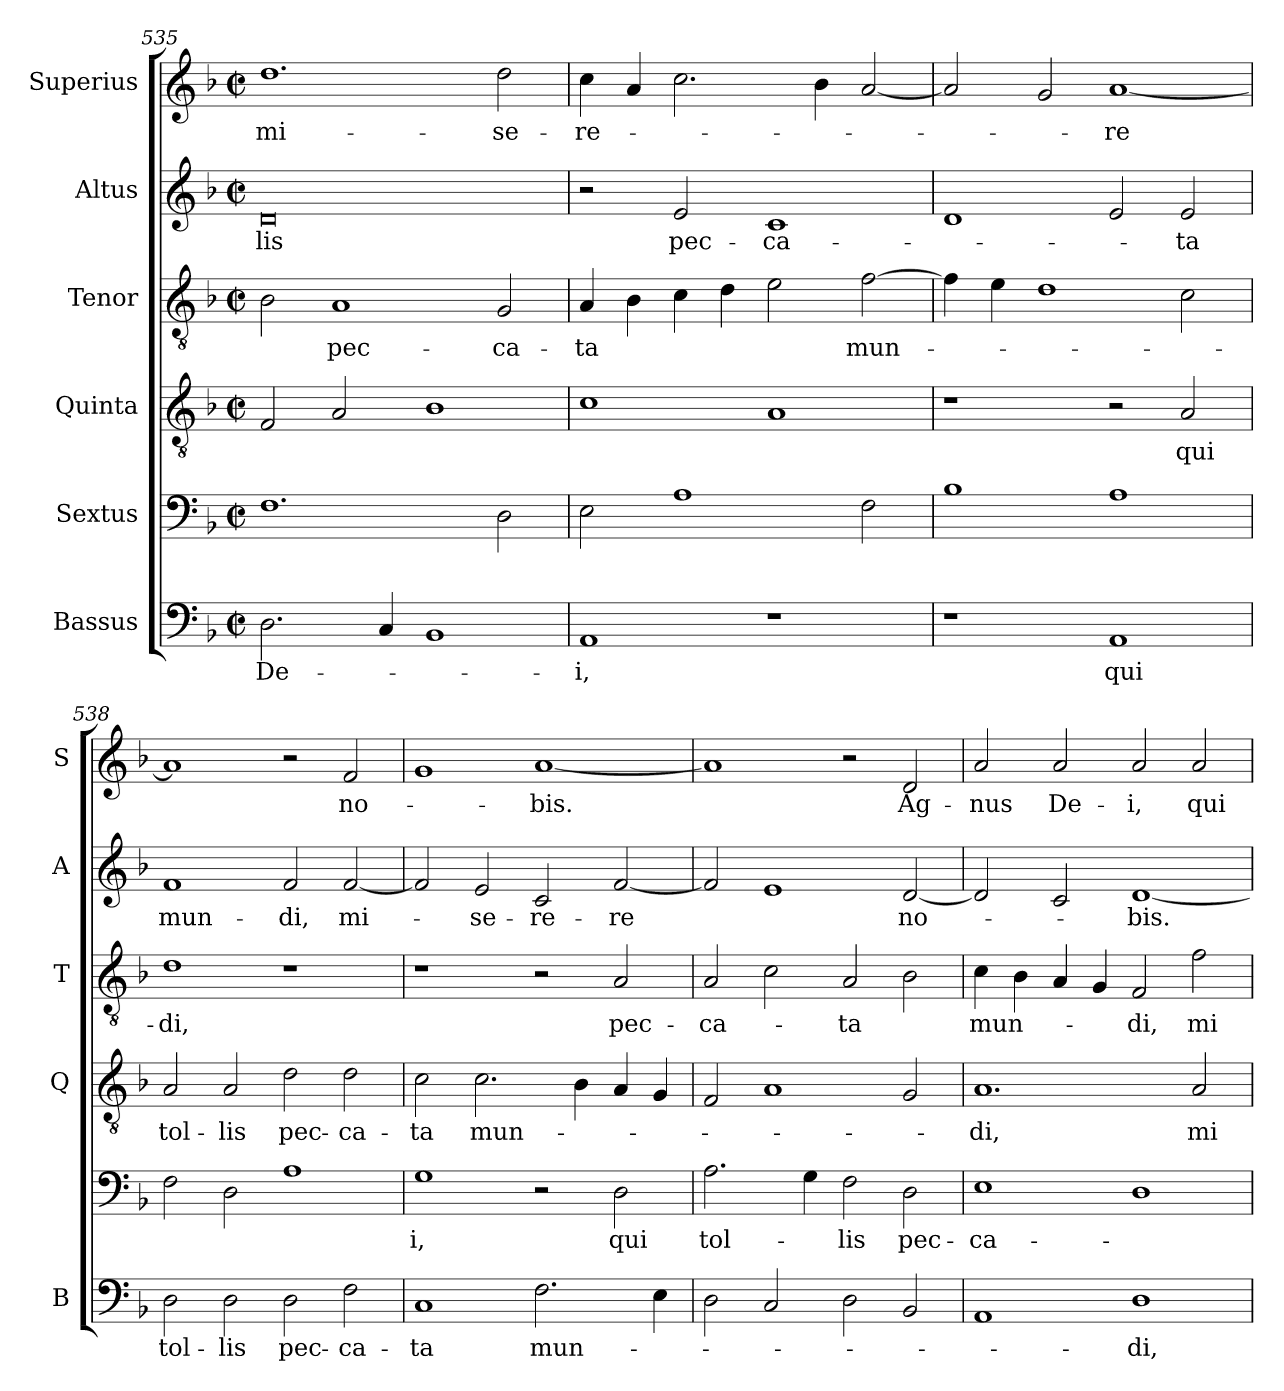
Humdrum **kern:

**kern	**text	**kern	**text	**kern	**text	**kern	**text	**kern	**text	**kern	**text
*part6	*part6	*part5	*part5	*part4	*part4	*part3	*part3	*part2	*part2	*part1	*part1
*staff6	*staff6	*staff5	*staff5	*staff4	*staff4	*staff3	*staff3	*staff2	*staff2	*staff1	*staff1
*I"Bassus	*	*I"Sextus	*	*I"Quinta	*	*I"Tenor	*	*I"Altus	*	*I"Superius	*
*I'B	*	*	*	*I'Q	*	*I'T	*	*I'A	*	*I'S	*
*clefF4	*	*clefF4	*	*clefGv2	*	*clefGv2	*	*clefG2	*	*clefG2	*
*k[b-]	*	*k[b-]	*	*k[b-]	*	*k[b-]	*	*k[b-]	*	*k[b-]	*
*F:	*	*F:	*	*F:	*	*F:	*	*F:	*	*F:	*
*M2/2	*	*M2/2	*	*M2/2	*	*M2/2	*	*M2/2	*	*M2/2	*
*met(c|)	*	*met(c|)	*	*met(c|)	*	*met(c|)	*	*met(c|)	*	*met(c|)	*
=535	=535	=535	=535	=535	=535	=535	=535	=535	=535	=535	=535
!	!LO:LY:b	!	!	!	!	!	!	!	!LO:LY:b	!	!LO:LY:b
2.D\	De-	1.F	.	2F/	.	2B-\	.	0d	-lis	1.dd	mi-
!	!	!	!	!	!	!	!LO:LY:b	!	!	!	!
.	.	.	.	2A/	.	1A	pec-	.	.	.	.
4C/	.	.	.	.	.	.	.	.	.	.	.
1BB-	.	.	.	1B-	.	.	.	.	.	.	.
!	!	!	!	!	!	!	!LO:LY:b	!	!	!	!LO:LY:b
.	.	2D\	.	.	.	2G/	-ca-	.	.	2dd\	-se-
=536	=536	=536	=536	=536	=536	=536	=536	=536	=536	=536	=536
!	!LO:LY:b	!	!	!	!	!	!LO:LY:b	!	!	!	!LO:LY:b
1AA	-i,	2E\	.	1c	.	4A/	-ta	2r	.	4cc\	-re-
.	.	.	.	.	.	4B-\	.	.	.	4a/	.
!	!	!	!	!	!	!	!	!	!LO:LY:b	!	!
.	.	1A	.	.	.	4c\	.	2e/	pec-	2.cc\	.
.	.	.	.	.	.	4d\	.	.	.	.	.
!	!	!	!	!	!	!	!	!	!LO:LY:b	!	!
1r	.	.	.	1A	.	2e\	.	1c	-ca-	.	.
.	.	.	.	.	.	.	.	.	.	4b-\	.
!	!	!	!	!	!	!	!LO:LY:b	!	!	!	!
.	.	2F\	.	.	.	[2f\	mun-	.	.	[2a/	.
=537	=537	=537	=537	=537	=537	=537	=537	=537	=537	=537	=537
1r	.	1B-	.	1r	.	4f\]	.	1d	.	2a/]	.
.	.	.	.	.	.	4e\	.	.	.	.	.
.	.	.	.	.	.	1d	.	.	.	2g/	.
!	!LO:LY:b	!	!	!	!	!	!	!	!	!	!LO:LY:b
1AA	qui	1A	.	2r	.	.	.	2e/	.	[1a	-re
!	!	!	!	!	!LO:LY:b	!	!	!	!LO:LY:b	!	!
.	.	.	.	2A/	qui	2c\	.	2e/	-ta	.	.
=538	=538	=538	=538	=538	=538	=538	=538	=538	=538	=538	=538
!	!LO:LY:b	!	!	!	!LO:LY:b	!	!LO:LY:b	!	!LO:LY:b	!	!
2D\	tol-	2F\	.	2A/	tol-	1d	-di,	1f	mun-	1a]	.
!	!LO:LY:b	!	!	!	!LO:LY:b	!	!	!	!	!	!
2D\	-lis	2D\	.	2A/	-lis	.	.	.	.	.	.
!	!LO:LY:b	!	!	!	!LO:LY:b	!	!	!	!LO:LY:b	!	!
2D\	pec-	1A	.	2d\	pec-	1r	.	2f/	-di,	2r	.
!	!LO:LY:b	!	!	!	!LO:LY:b	!	!	!	!LO:LY:b	!	!LO:LY:b
2F\	-ca-	.	.	2d\	-ca-	.	.	[2f/	mi-	2f/	no-
!!LO:LB:g=z
=539	=539	=539	=539	=539	=539	=539	=539	=539	=539	=539	=539
!	!LO:LY:b	!	!LO:LY:b	!	!LO:LY:b	!	!	!	!	!	!
1C	-ta	1G	-i,	2c\	-ta	1r	.	2f/]	.	1g	.
!	!	!	!	!	!LO:LY:b	!	!	!	!LO:LY:b	!	!
.	.	.	.	2.c\	mun-	.	.	2e/	-se-	.	.
!	!LO:LY:b	!	!	!	!	!	!	!	!LO:LY:b	!	!LO:LY:b
2.F\	mun-	2r	.	.	.	2r	.	2c/	-re-	[1a	-bis.
.	.	.	.	4B-\	.	.	.	.	.	.	.
!	!	!	!LO:LY:b	!	!	!	!LO:LY:b	!	!LO:LY:b	!	!
.	.	2D\	qui	4A/	.	2A/	pec-	[2f/	-re	.	.
4E\	.	.	.	4G/	.	.	.	.	.	.	.
=540	=540	=540	=540	=540	=540	=540	=540	=540	=540	=540	=540
!	!	!	!LO:LY:b	!	!	!	!LO:LY:b	!	!	!	!
2D\	.	2.A\	tol-	2F/	.	2A/	-ca-	2f/]	.	1a]	.
2C/	.	.	.	1A	.	2c\	.	1e	.	.	.
.	.	4G\	.	.	.	.	.	.	.	.	.
!	!	!	!LO:LY:b	!	!	!	!LO:LY:b	!	!	!	!
2D\	.	2F\	-lis	.	.	2A/	-ta	.	.	2r	.
!	!	!	!LO:LY:b	!	!	!	!	!	!LO:LY:b	!	!LO:LY:b
2BB-/	.	2D\	pec-	2G/	.	2B-\	.	[2d/	no-	2d/	Ag-
=541	=541	=541	=541	=541	=541	=541	=541	=541	=541	=541	=541
!	!	!	!LO:LY:b	!	!LO:LY:b	!	!LO:LY:b	!	!	!	!LO:LY:b
1AA	.	1E	-ca-	1.A	-di,	4c\	mun-	2d/]	.	2a/	-nus
.	.	.	.	.	.	4B-\	.	.	.	.	.
!	!	!	!	!	!	!	!	!	!	!	!LO:LY:b
.	.	.	.	.	.	4A/	.	2c/	.	2a/	De-
.	.	.	.	.	.	4G/	.	.	.	.	.
!	!LO:LY:b	!	!	!	!	!	!LO:LY:b	!	!LO:LY:b	!	!LO:LY:b
1D	-di,	1D	.	.	.	2F/	-di,	[1d	-bis.	2a/	-i,
!	!	!	!	!	!LO:LY:b	!	!LO:LY:b	!	!	!	!LO:LY:b
.	.	.	.	2A/	mi-	2f\	mi-	.	.	2a/	qui
=	=	=	=	=	=	=	=	=	=	=	=
*-	*-	*-	*-	*-	*-	*-	*-	*-	*-	*-	*-
